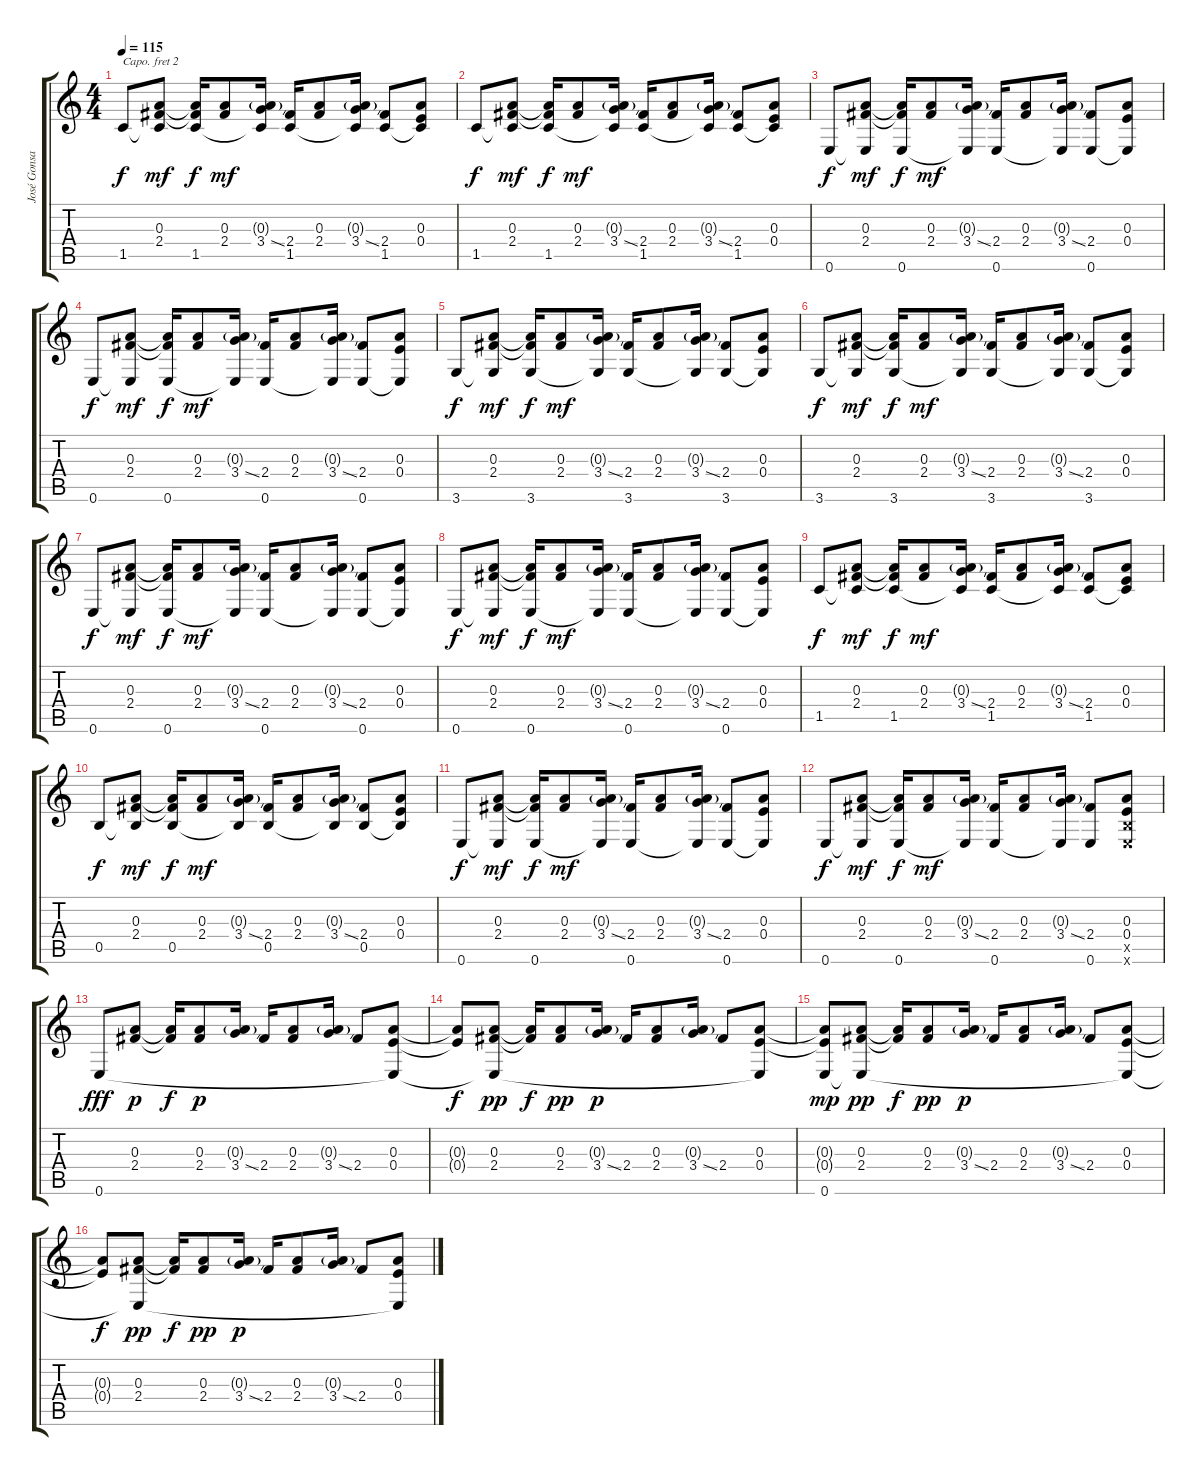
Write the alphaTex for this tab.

\track ("José Gonsalez" "José Gonsa") {instrument acousticguitarsteel}
\staff {score tabs}
\capo 2
\tuning (E4 B3 G3 D3 A2 D2) {hide}
\ts (4 4)
\tempo 115
\clef g2
\ks c
1.5.8{dy f} (0.3 2.4 1.5{t}).8{dy mf} (0.3{t} 2.4{t} 1.5).16{dy f} (0.3 2.4).8{dy mf} (0.3{g} 3.4{ss} 1.5{t}).16 (2.4 1.5).16 (0.3 2.4).8 (0.3{g} 3.4{ss} 1.5{t}).16 (2.4 1.5).8 (0.3 0.4 1.5{t}).8 |
1.5.8{dy f} (0.3 2.4 1.5{t}).8{dy mf} (0.3{t} 2.4{t} 1.5).16{dy f} (0.3 2.4).8{dy mf} (0.3{g} 3.4{ss} 1.5{t}).16 (2.4 1.5).16 (0.3 2.4).8 (0.3{g} 3.4{ss} 1.5{t}).16 (2.4 1.5).8 (0.3 0.4 1.5{t}).8 |
0.6.8{dy f} (0.3 2.4 0.6{t}).8{dy mf} (0.3{t} 2.4{t} 0.6).16{dy f} (0.3 2.4).8{dy mf} (0.3{g} 3.4{ss} 0.6{t}).16 (2.4 0.6).16 (0.3 2.4).8 (0.3{g} 3.4{ss} 0.6{t}).16 (2.4 0.6).8 (0.3 0.4 0.6{t}).8 |
0.6.8{dy f} (0.3 2.4 0.6{t}).8{dy mf} (0.3{t} 2.4{t} 0.6).16{dy f} (0.3 2.4).8{dy mf} (0.3{g} 3.4{ss} 0.6{t}).16 (2.4 0.6).16 (0.3 2.4).8 (0.3{g} 3.4{ss} 0.6{t}).16 (2.4 0.6).8 (0.3 0.4 0.6{t}).8 |
3.6.8{dy f} (0.3 2.4 3.6{t}).8{dy mf} (0.3{t} 2.4{t} 3.6).16{dy f} (0.3 2.4).8{dy mf} (0.3{g} 3.4{ss} 3.6{t}).16 (2.4 3.6).16 (0.3 2.4).8 (0.3{g} 3.4{ss} 3.6{t}).16 (2.4 3.6).8 (0.3 0.4 3.6{t}).8 |
3.6.8{dy f} (0.3 2.4 3.6{t}).8{dy mf} (0.3{t} 2.4{t} 3.6).16{dy f} (0.3 2.4).8{dy mf} (0.3{g} 3.4{ss} 3.6{t}).16 (2.4 3.6).16 (0.3 2.4).8 (0.3{g} 3.4{ss} 3.6{t}).16 (2.4 3.6).8 (0.3 0.4 3.6{t}).8 |
0.6.8{dy f} (0.3 2.4 0.6{t}).8{dy mf} (0.3{t} 2.4{t} 0.6).16{dy f} (0.3 2.4).8{dy mf} (0.3{g} 3.4{ss} 0.6{t}).16 (2.4 0.6).16 (0.3 2.4).8 (0.3{g} 3.4{ss} 0.6{t}).16 (2.4 0.6).8 (0.3 0.4 0.6{t}).8 |
0.6.8{dy f} (0.3 2.4 0.6{t}).8{dy mf} (0.3{t} 2.4{t} 0.6).16{dy f} (0.3 2.4).8{dy mf} (0.3{g} 3.4{ss} 0.6{t}).16 (2.4 0.6).16 (0.3 2.4).8 (0.3{g} 3.4{ss} 0.6{t}).16 (2.4 0.6).8 (0.3 0.4 0.6{t}).8 |
1.5.8{dy f} (0.3 2.4 1.5{t}).8{dy mf} (0.3{t} 2.4{t} 1.5).16{dy f} (0.3 2.4).8{dy mf} (0.3{g} 3.4{ss} 1.5{t}).16 (2.4 1.5).16 (0.3 2.4).8 (0.3{g} 3.4{ss} 1.5{t}).16 (2.4 1.5).8 (0.3 0.4 1.5{t}).8 |
0.5.8{dy f} (0.3 2.4 0.5{t}).8{dy mf} (0.3{t} 2.4{t} 0.5).16{dy f} (0.3 2.4).8{dy mf} (0.3{g} 3.4{ss} 0.5{t}).16 (2.4 0.5).16 (0.3 2.4).8 (0.3{g} 3.4{ss} 0.5{t}).16 (2.4 0.5).8 (0.3 0.4 0.5{t}).8 |
0.6.8{dy f} (0.3 2.4 0.6{t}).8{dy mf} (0.3{t} 2.4{t} 0.6).16{dy f} (0.3 2.4).8{dy mf} (0.3{g} 3.4{ss} 0.6{t}).16 (2.4 0.6).16 (0.3 2.4).8 (0.3{g} 3.4{ss} 0.6{t}).16 (2.4 0.6).8 (0.3 0.4 0.6{t}).8 |
0.6.8{dy f} (0.3 2.4 0.6{t}).8{dy mf} (0.3{t} 2.4{t} 0.6).16{dy f} (0.3 2.4).8{dy mf} (0.3{g} 3.4{ss} 0.6{t}).16 (2.4 0.6).16 (0.3 2.4).8 (0.3{g} 3.4{ss} 0.6{t}).16 (2.4 0.6).8 (0.3 0.4 0.5{x} 0.6{x}).8 |
0.6.8{dy fff} (0.3 2.4).8{dy p} (0.3{t} 2.4{t}).16{dy f} (0.3 2.4).8{dy p} (0.3{g} 3.4{ss}).16 2.4.16 (0.3 2.4).8 (0.3{g} 3.4{ss}).16 2.4.8 (0.3 0.4 0.6{t}).8 |
(0.3{t} 0.4{t}).8{dy f} (0.3 2.4 0.6{t}).8{dy pp} (0.3{t} 2.4{t}).16{dy f} (0.3 2.4).8{dy pp} (0.3{g} 3.4{ss}).16{dy p} 2.4.16 (0.3 2.4).8 (0.3{g} 3.4{ss}).16 2.4.8 (0.3 0.4 0.6{t}).8 |
(0.3{t} 0.4{t} 0.6).8{dy mp} (0.3 2.4 0.6{t}).8{dy pp} (0.3{t} 2.4{t}).16{dy f} (0.3 2.4).8{dy pp} (0.3{g} 3.4{ss}).16{dy p} 2.4.16 (0.3 2.4).8 (0.3{g} 3.4{ss}).16 2.4.8 (0.3 0.4 0.6{t}).8 |
(0.3{t} 0.4{t}).8{dy f} (0.3 2.4 0.6{t}).8{dy pp} (0.3{t} 2.4{t}).16{dy f} (0.3 2.4).8{dy pp} (0.3{g} 3.4{ss}).16{dy p} 2.4.16 (0.3 2.4).8 (0.3{g} 3.4{ss}).16 2.4.8 (0.3 0.4 0.6{t}).8
